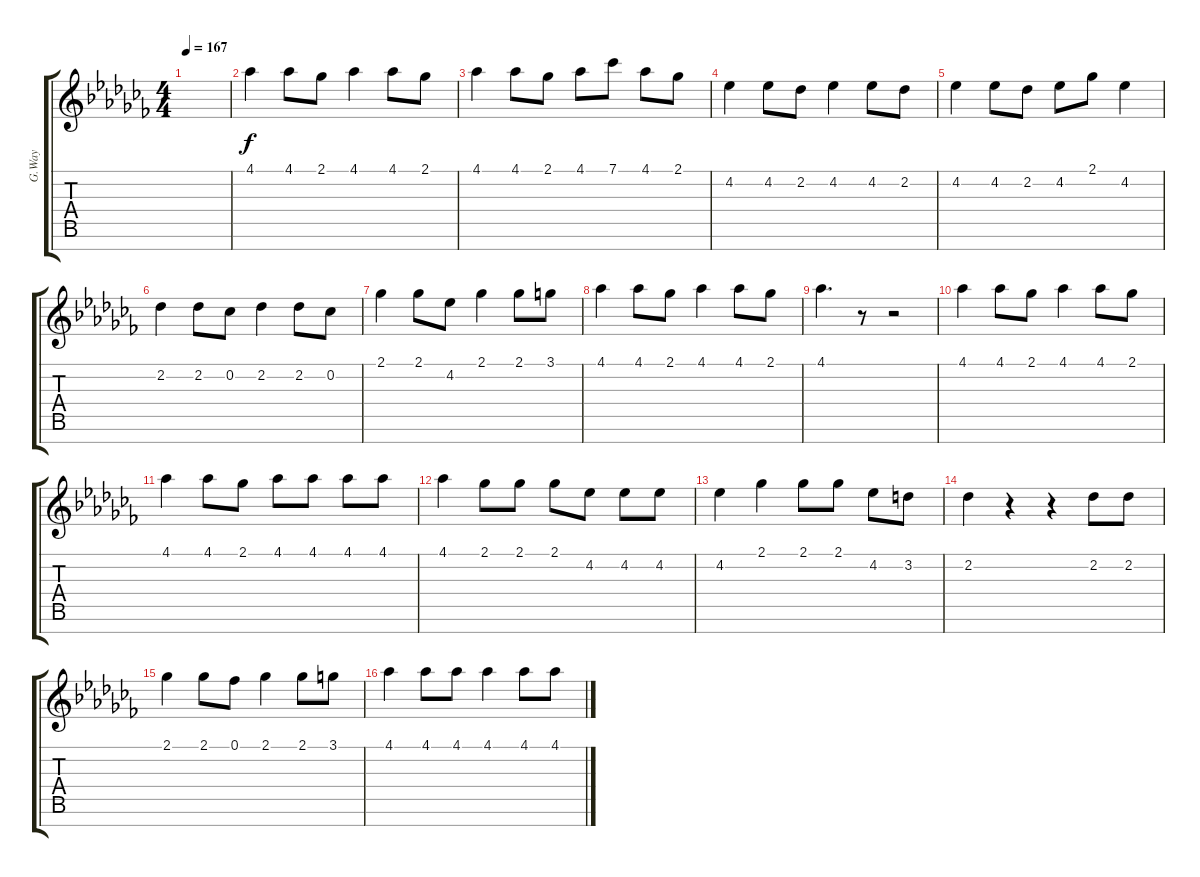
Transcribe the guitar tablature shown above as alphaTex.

\track ("G.Way" "G.Way") {instrument distortionguitar}
\staff {score tabs}
\tuning (E4 B3 G3 D3 A2 E2 B1) {hide}
\ts (4 4)
\tempo 167
\clef g2
\ks abminor
|
4.1.4 4.1.8 2.1.8 4.1.4 4.1.8 2.1.8 |
4.1.4 4.1.8 2.1.8 4.1.8 7.1.8 4.1.8 2.1.8 |
4.2.4 4.2.8 2.2.8 4.2.4 4.2.8 2.2.8 |
4.2.4 4.2.8 2.2.8 4.2.8 2.1.8 4.2.4 |
2.2.4 2.2.8 0.2.8 2.2.4 2.2.8 0.2.8 |
2.1.4 2.1.8 4.2.8 2.1.4 2.1.8 3.1.8 |
4.1.4 4.1.8 2.1.8 4.1.4 4.1.8 2.1.8 |
4.1.4{d} r.8 r.2 |
4.1.4 4.1.8 2.1.8 4.1.4 4.1.8 2.1.8 |
4.1.4 4.1.8 2.1.8 4.1.8 4.1.8 4.1.8 4.1.8 |
4.1.4 2.1.8 2.1.8 2.1.8 4.2.8 4.2.8 4.2.8 |
4.2.4 2.1.4 2.1.8 2.1.8 4.2.8 3.2.8 |
2.2.4 r.4 r.4 2.2.8 2.2.8 |
2.1.4 2.1.8 0.1.8 2.1.4 2.1.8 3.1.8 |
4.1.4 4.1.8 4.1.8 4.1.4 4.1.8 4.1.8
